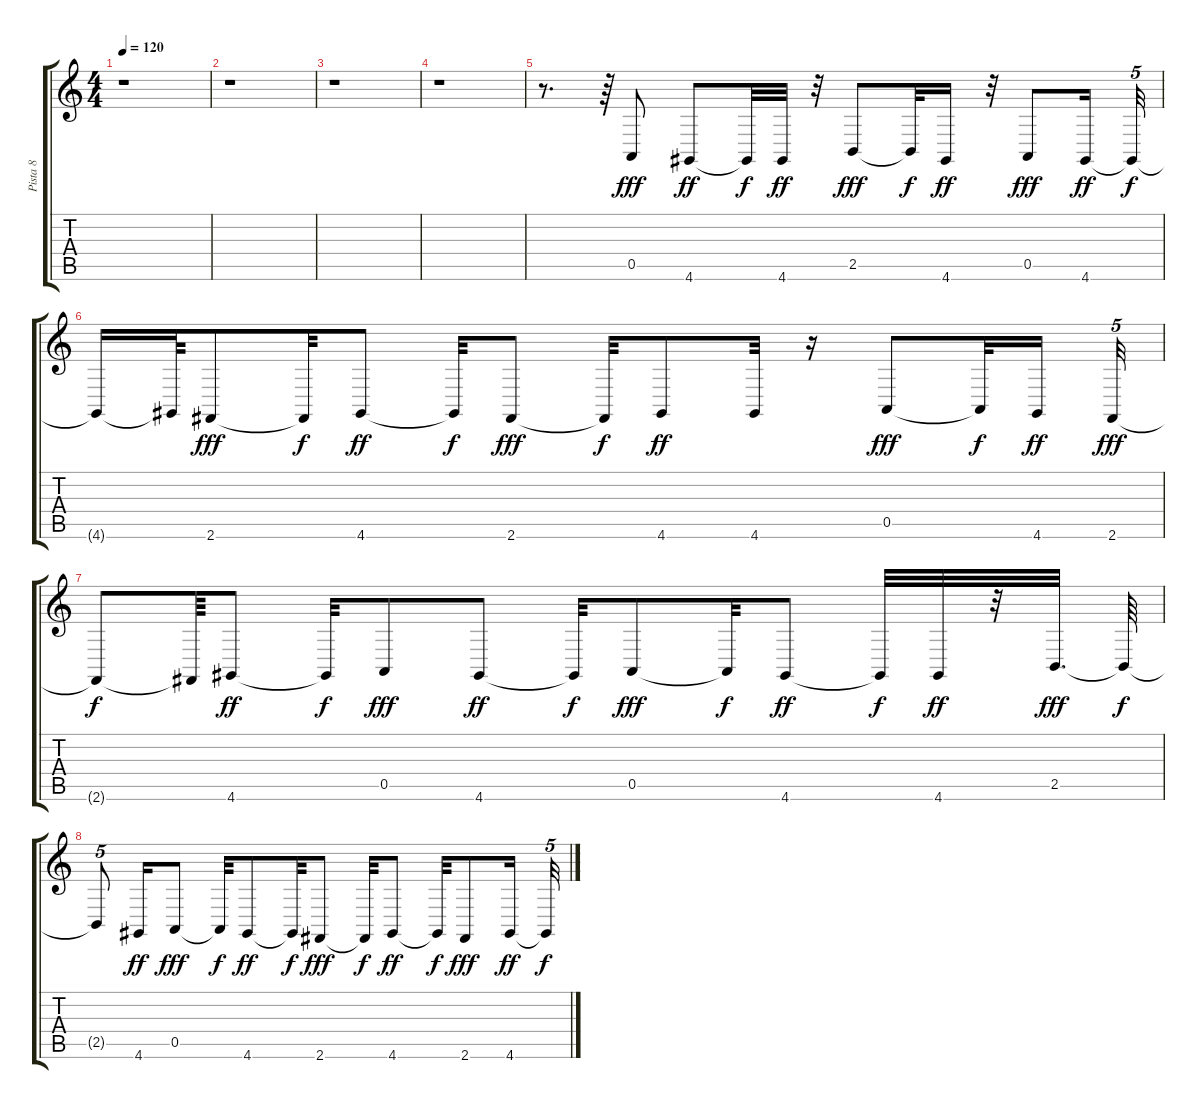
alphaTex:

\track ("Pista 8" "Pista 8") {instrument orchestralharp}
\staff {score tabs}
\tuning (E4 B3 G3 D3 A2 E2) {hide}
\ts (4 4)
\tempo 120
\clef g2
\ks c
r.1{dy mf} |
r.1 |
r.1 |
r.1 |
r.8{d} r.64 0.5.8{dy fff volume 11 instrument overdrivenguitar} 4.6.8{dy ff} 4.6{t}.32{dy f} 4.6.32{dy ff} r.32 2.5.8{dy fff} 2.5{t}.32{dy f} 4.6.16{dy ff} r.32 0.5.8{dy fff} 4.6.16{dy ff} 4.6{t}.32{tu (5 4) dy f} |
4.6{t}.16 4.6{t}.64 2.6.8{dy fff} 2.6{t}.32{dy f} 4.6.8{dy ff} 4.6{t}.32{dy f} 2.6.8{dy fff} 2.6{t}.32{dy f} 4.6.8{dy ff} 4.6.32 r.16 0.5.8{dy fff} 0.5{t}.32{dy f} 4.6.16{dy ff} 2.6.32{tu (5 4) dy fff} |
2.6{t}.8{dy f} 2.6{t}.64 4.6.8{dy ff} 4.6{t}.32{dy f} 0.5.8{dy fff} 4.6.8{dy ff} 4.6{t}.32{dy f} 0.5.8{dy fff} 0.5{t}.32{dy f} 4.6.8{dy ff} 4.6{t}.32{dy f} 4.6.32{dy ff} r.32 2.5.32{d dy fff} 2.5{t}.64{dy f} |
2.5{t}.8{tu (5 4)} 4.6.16{dy ff} 0.5.8{dy fff} 0.5{t}.32{dy f} 4.6.8{dy ff} 4.6{t}.32{dy f} 2.6.8{dy fff} 2.6{t}.32{dy f} 4.6.8{dy ff} 4.6{t}.32{dy f} 2.6.8{dy fff} 4.6.16{dy ff} 4.6{t}.32{tu (5 4) dy f}
